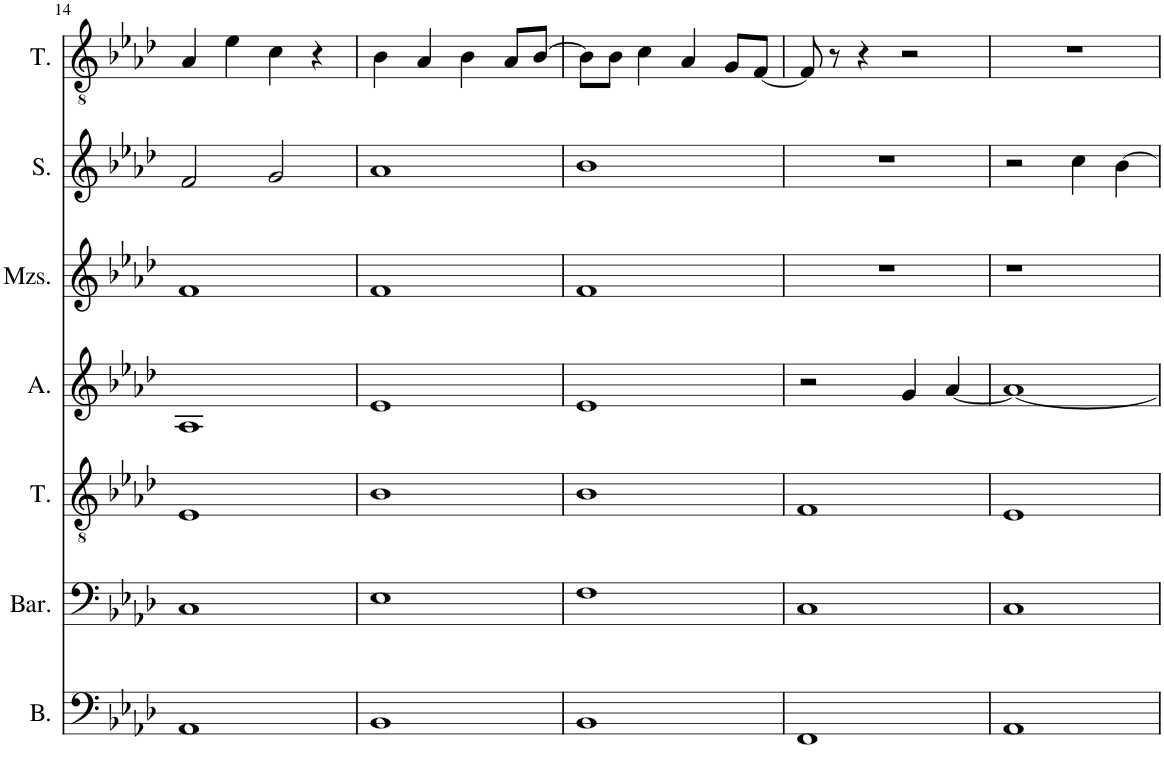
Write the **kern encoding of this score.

**kern	**kern	**kern	**kern	**kern	**kern	**kern
*part7	*part6	*part5	*part4	*part3	*part2	*part1
*staff7	*staff6	*staff5	*staff4	*staff3	*staff2	*staff1
*I"Bass	*I"Baritone	*I"Tenor	*I"Alto	*I"Mezzo-soprano	*I"Soprano	*I"Tenor
*I'B.	*I'Bar.	*I'T.	*I'A.	*I'Mzs.	*I'S.	*I'T.
!!LO:PB:g=z
*clefF4	*clefF4	*clefGv2	*clefG2	*clefG2	*clefG2	*clefGv2
*k[b-e-a-d-]	*k[b-e-a-d-]	*k[b-e-a-d-]	*k[b-e-a-d-]	*k[b-e-a-d-]	*k[b-e-a-d-]	*k[b-e-a-d-]
*M4/4	*M4/4	*M4/4	*M4/4	*M4/4	*M4/4	*M4/4
=14	=14	=14	=14	=14	=14	=14
1AA-	1C	1E-	1A-	1f	2f/	4A-/
.	.	.	.	.	.	4e-\
.	.	.	.	.	2g/	4c\
.	.	.	.	.	.	4r
=15	=15	=15	=15	=15	=15	=15
1BB-	1E-	1B-	1e-	1f	1a-	4B-\
.	.	.	.	.	.	4A-/
.	.	.	.	.	.	4B-\
.	.	.	.	.	.	8A-/L
.	.	.	.	.	.	[8B-/J
=16	=16	=16	=16	=16	=16	=16
1BB-	1F	1B-	1e-	1f	1b-	8B-\L]
.	.	.	.	.	.	8B-\J
.	.	.	.	.	.	4c\
.	.	.	.	.	.	4A-/
.	.	.	.	.	.	8G/L
.	.	.	.	.	.	[8F/J
=17	=17	=17	=17	=17	=17	=17
1FF	1C	1F	2r	1r	1r	8F/]
.	.	.	.	.	.	8r
.	.	.	.	.	.	4r
.	.	.	4g/	.	.	2r
.	.	.	[4a-/	.	.	.
=18	=18	=18	=18	=18	=18	=18
1AA-	1C	1E-	1a-_	1r	2r	1r
.	.	.	.	.	4cc\	.
.	.	.	.	.	[4b-\	.
=	=	=	=	=	=	=
*-	*-	*-	*-	*-	*-	*-
